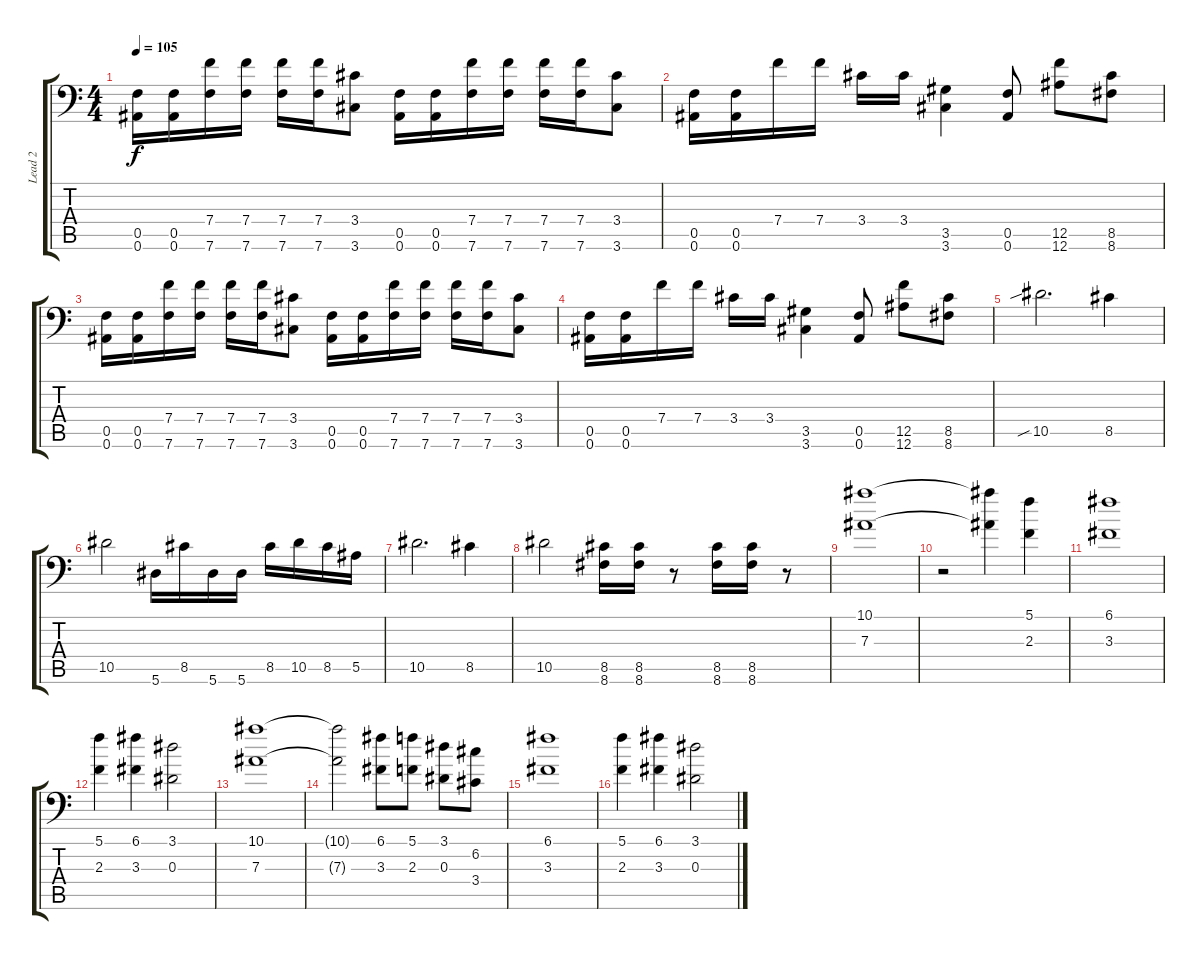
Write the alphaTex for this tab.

\track ("Lead 2" "Lead 2") {instrument distortionguitar}
\staff {score tabs}
\tuning (C4 G3 Eb3 Bb2 F2 Bb1) {hide}
\ts (4 4)
\tempo 105
\clef f4
\ks c
(0.5 0.6).16{dy f} (0.5 0.6).16 (7.4 7.6).16 (7.4 7.6).16 (7.4 7.6).16 (7.4 7.6).16 (3.4 3.6).8 (0.5 0.6).16 (0.5 0.6).16 (7.4 7.6).16 (7.4 7.6).16 (7.4 7.6).16 (7.4 7.6).16 (3.4 3.6).8 |
(0.5 0.6).16 (0.5 0.6).16 7.4.16 7.4.16 3.4.16 3.4.16 (3.5 3.6).4 (0.5 0.6).8 (12.5 12.6).8 (8.5 8.6).8 |
(0.5 0.6).16 (0.5 0.6).16 (7.4 7.6).16 (7.4 7.6).16 (7.4 7.6).16 (7.4 7.6).16 (3.4 3.6).8 (0.5 0.6).16 (0.5 0.6).16 (7.4 7.6).16 (7.4 7.6).16 (7.4 7.6).16 (7.4 7.6).16 (3.4 3.6).8 |
(0.5 0.6).16 (0.5 0.6).16 7.4.16 7.4.16 3.4.16 3.4.16 (3.5 3.6).4 (0.5 0.6).8 (12.5 12.6).8 (8.5 8.6).8 |
10.5{sib}.2{d} 8.5.4 |
10.5.2 5.6.16 8.5.16 5.6.16 5.6.16 8.5.16 10.5.16 8.5.16 5.5.16 |
10.5.2{d} 8.5.4 |
10.5.2 (8.5 8.6).16 (8.5 8.6).16 r.8 (8.5 8.6).16 (8.5 8.6).16 r.8 |
(10.1 7.3).1 |
r.2 (10.1{t} 7.3{t}).4 (5.1 2.3).4 |
(6.1 3.3).1 |
(5.1 2.3).4 (6.1 3.3).4 (3.1 0.3).2 |
(10.1 7.3).1 |
(10.1{t} 7.3{t}).2 (6.1 3.3).8 (5.1 2.3).8 (3.1 0.3).8 (6.2 3.4).8 |
(6.1 3.3).1 |
(5.1 2.3).4 (6.1 3.3).4 (3.1 0.3).2
